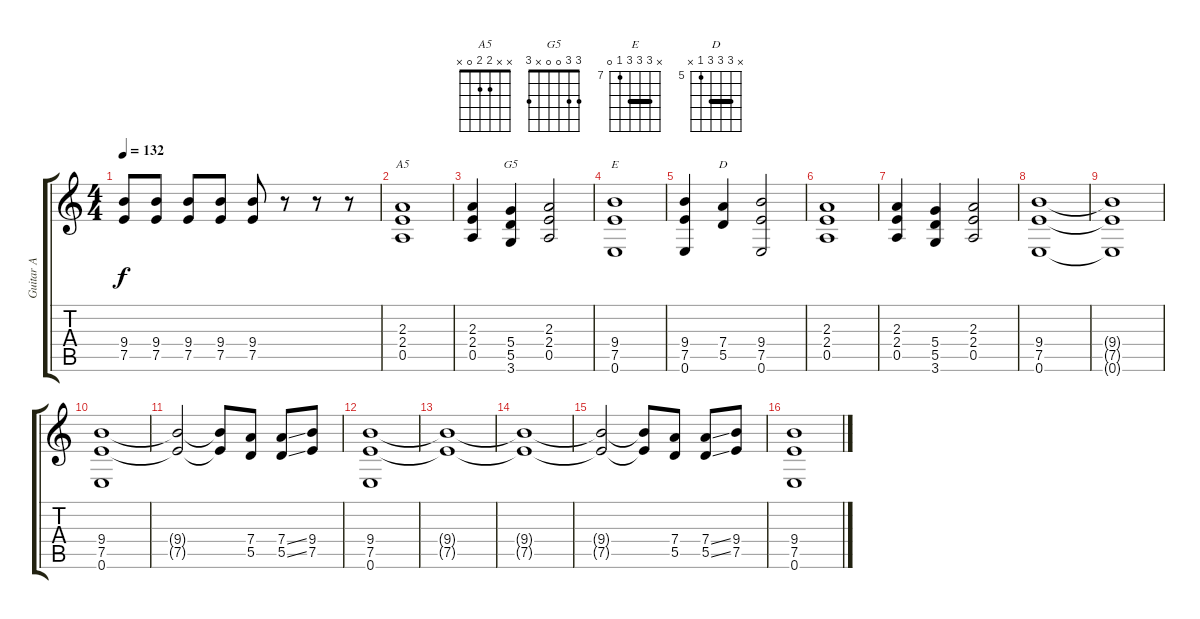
\track ("Guitar A" "Guitar A") {instrument overdrivenguitar}
\staff {score tabs}
\tuning (E4 B3 G3 D3 A2 E2) {hide}
\chord ("A5" x x 2 2 0 x)
\chord ("G5" 3 3 0 0 x 3)
\chord ("E" x 9 9 9 7 0) {firstfret 7 barre 9}
\chord ("D" x 7 7 7 5 x) {firstfret 5 barre 7}
\ts (4 4)
\tempo 132
\clef g2
\ks c
(9.4 7.5).8{dy f} (9.4 7.5).8 (9.4 7.5).8 (9.4 7.5).8 (9.4 7.5).8 r.8 r.8 r.8 |
(2.3 2.4 0.5).1{ch "A5"} |
(2.3 2.4 0.5).4 (5.4 5.5 3.6).4{ch "G5"} (2.3 2.4 0.5).2 |
(9.4 7.5 0.6).1{ch "E"} |
(9.4 7.5 0.6).4 (7.4 5.5).4{ch "D"} (9.4 7.5 0.6).2 |
(2.3 2.4 0.5).1 |
(2.3 2.4 0.5).4 (5.4 5.5 3.6).4 (2.3 2.4 0.5).2 |
(9.4 7.5 0.6).1 |
(9.4{t} 7.5{t} 0.6{t}).1 |
(9.4 7.5 0.6).1 |
(9.4{t} 7.5{t}).2 (9.4{t} 7.5{t}).8 (7.4 5.5).8 (7.4{ss} 5.5{ss}).8 (9.4 7.5).8 |
(9.4 7.5 0.6).1 |
(9.4{t} 7.5{t}).1 |
(9.4{t} 7.5{t}).1 |
(9.4{t} 7.5{t}).2 (9.4{t} 7.5{t}).8 (7.4 5.5).8 (7.4{ss} 5.5{ss}).8 (9.4 7.5).8 |
(9.4 7.5 0.6).1
